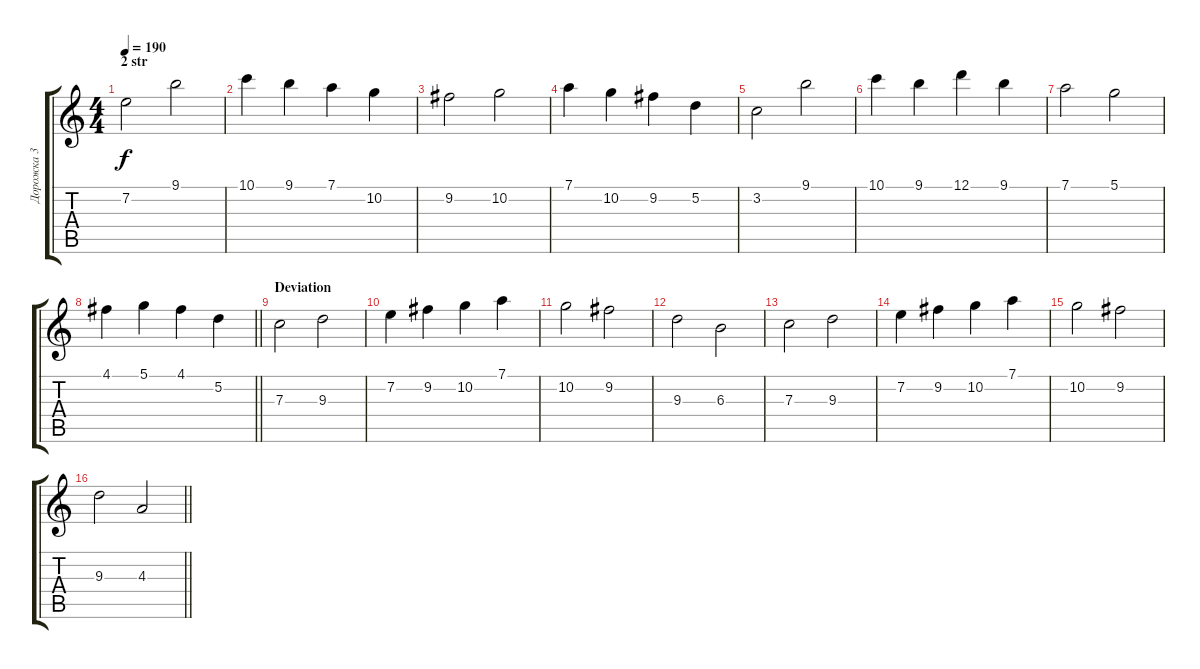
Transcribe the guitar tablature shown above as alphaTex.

\track ("Дорожка 3" "Дорожка 3") {instrument distortionguitar}
\staff {score tabs}
\tuning (D4 A3 F3 C3 G2 C2) {hide}
\ts (4 4)
\section ("" "2 str")
\tempo 190
\clef g2
\ks c
7.2.2{dy f} 9.1.2 |
10.1.4 9.1.4 7.1.4 10.2.4 |
9.2.2 10.2.2 |
7.1.4 10.2.4 9.2.4 5.2.4 |
3.2.2 9.1.2 |
10.1.4 9.1.4 12.1.4 9.1.4 |
7.1.2 5.1.2 |
\barLineRight lightlight
4.1.4 5.1.4 4.1.4 5.2.4 |
\section ("" "Deviation")
7.3.2 9.3.2 |
7.2.4 9.2.4 10.2.4 7.1.4 |
10.2.2 9.2.2 |
9.3.2 6.3.2 |
7.3.2 9.3.2 |
7.2.4 9.2.4 10.2.4 7.1.4 |
10.2.2 9.2.2 |
\barLineRight lightlight
9.3.2 4.3.2
